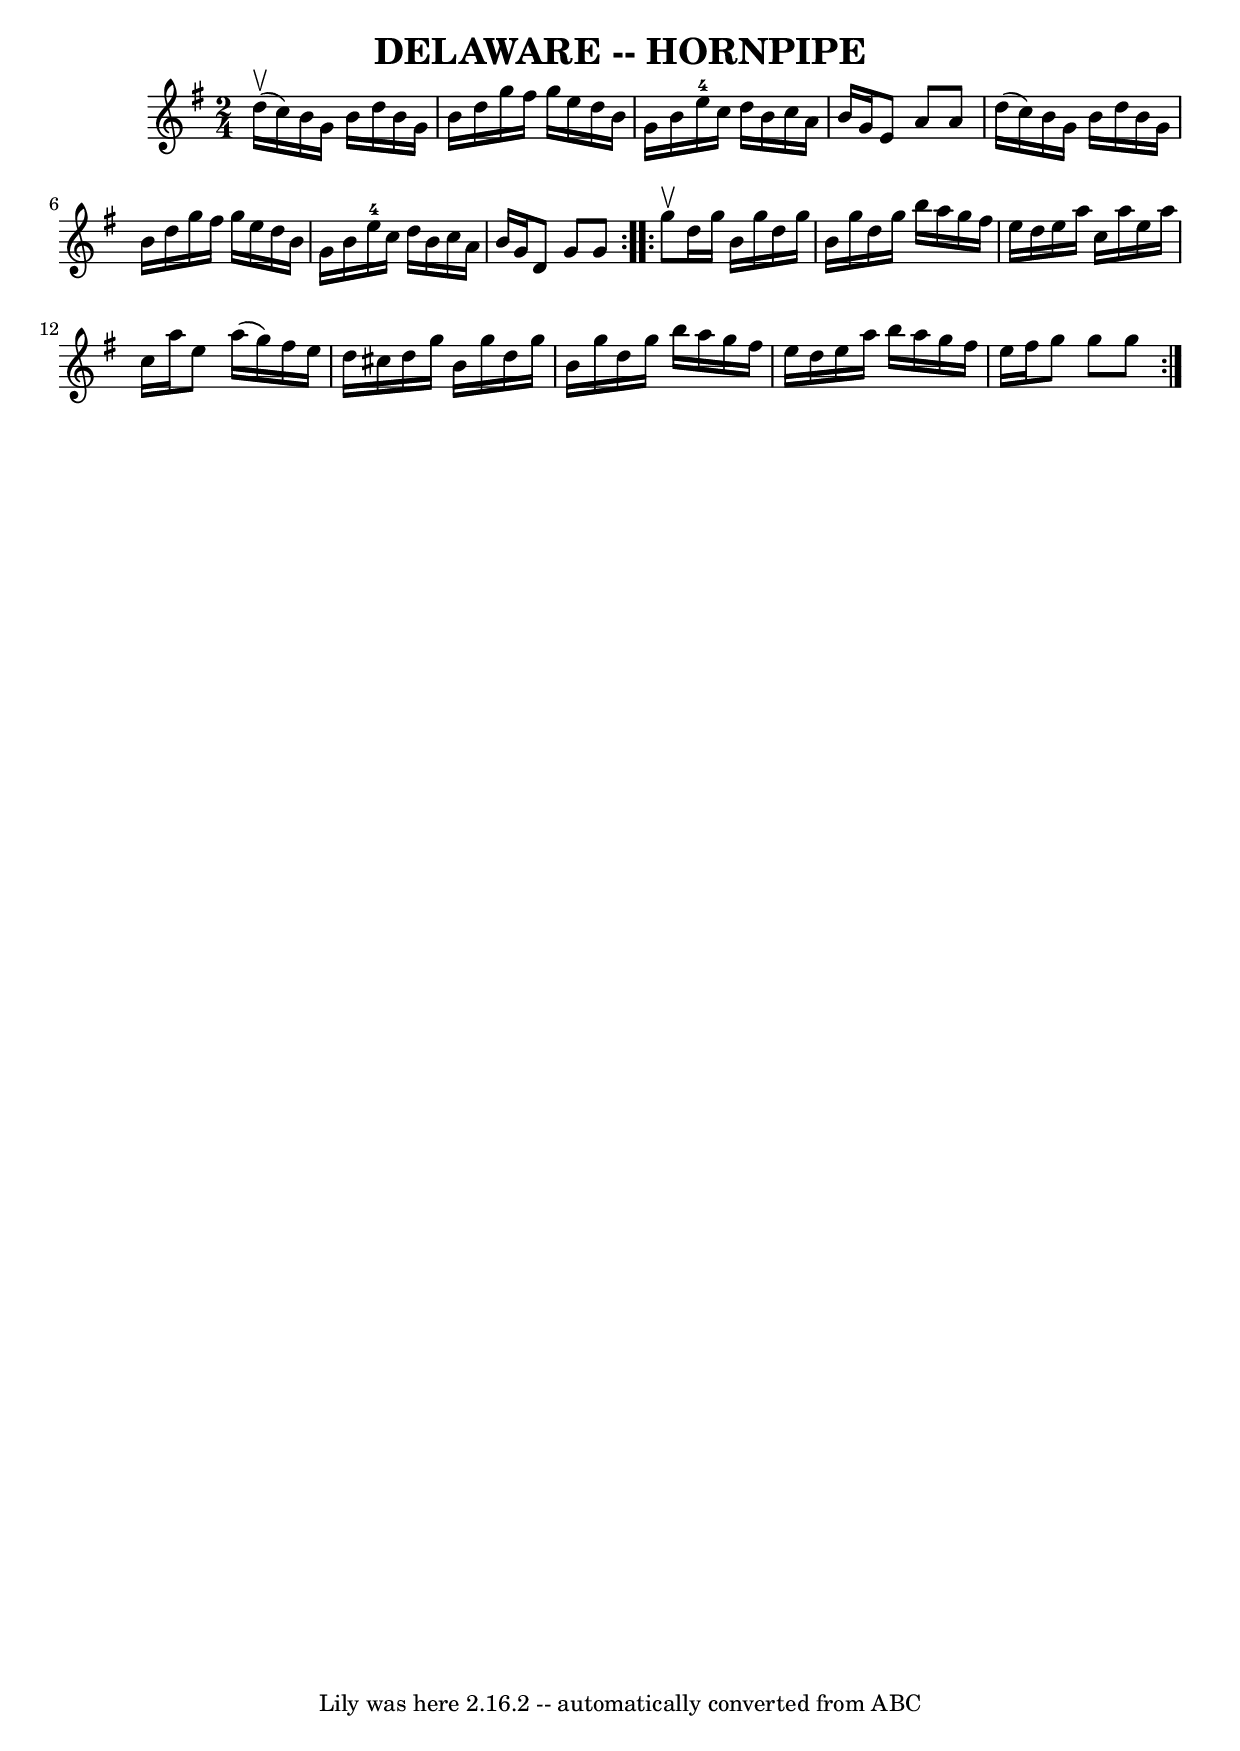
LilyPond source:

\version "2.7.40"
\include "Mammoth.ily"
\header {
	%% book = "Ryan's Mammoth Collection of Fiddle Tunes"
	crossRefNumber = "1"
	footnotes = ""
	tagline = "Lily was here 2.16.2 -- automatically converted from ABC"
	title = "DELAWARE -- HORNPIPE"
}
voicedefault =  {


\repeat volta 2 {
\time 2/4 \key g \major d''16 (^\upbow c''16)   |
 b'16    
g'16 b'16 d''16 b'16 g'16 b'16 d''16    |
 g''16    
fis''16 g''16 e''16 d''16 b'16 g'16 b'16    |
     
e''16-4 c''16 d''16 b'16 c''16 a'16 b'16 g'16    
|
 e'8 a'8 a'8 d''16 (c''16)   |
 b'16 g'16 
 b'16 d''16 b'16 g'16 b'16 d''16    |
 g''16    
fis''16 g''16 e''16 d''16 b'16 g'16 b'16    |
     
e''16-4 c''16 d''16 b'16 c''16 a'16 b'16 g'16    
|
 d'8 g'8 g'8    }     \repeat volta 2 { g''8^\upbow   
|
 d''16 g''16 b'16 g''16 d''16 g''16 b'16 g''16   
 |
 d''16 g''16 b''16 a''16 g''16 fis''16 e''16    
d''16    |
 e''16 a''16 c''16 a''16 e''16 a''16 c''16 
 a''16    |
 e''8 a''16 (g''16) fis''16 e''16 d''16  
 cis''16    |
 d''16 g''16 b'16 g''16 d''16 g''16    
b'16 g''16    |
 d''16 g''16 b''16 a''16 g''16    
fis''16 e''16 d''16    |
 e''16 a''16 b''16 a''16    
g''16 fis''16 e''16 fis''16    |
 g''8 g''8 g''8    }   
}

\score{
    <<

	\context Staff="default"
	{
	    \voicedefault 
	}

    >>
	\layout {
	}
	\midi {}
}
